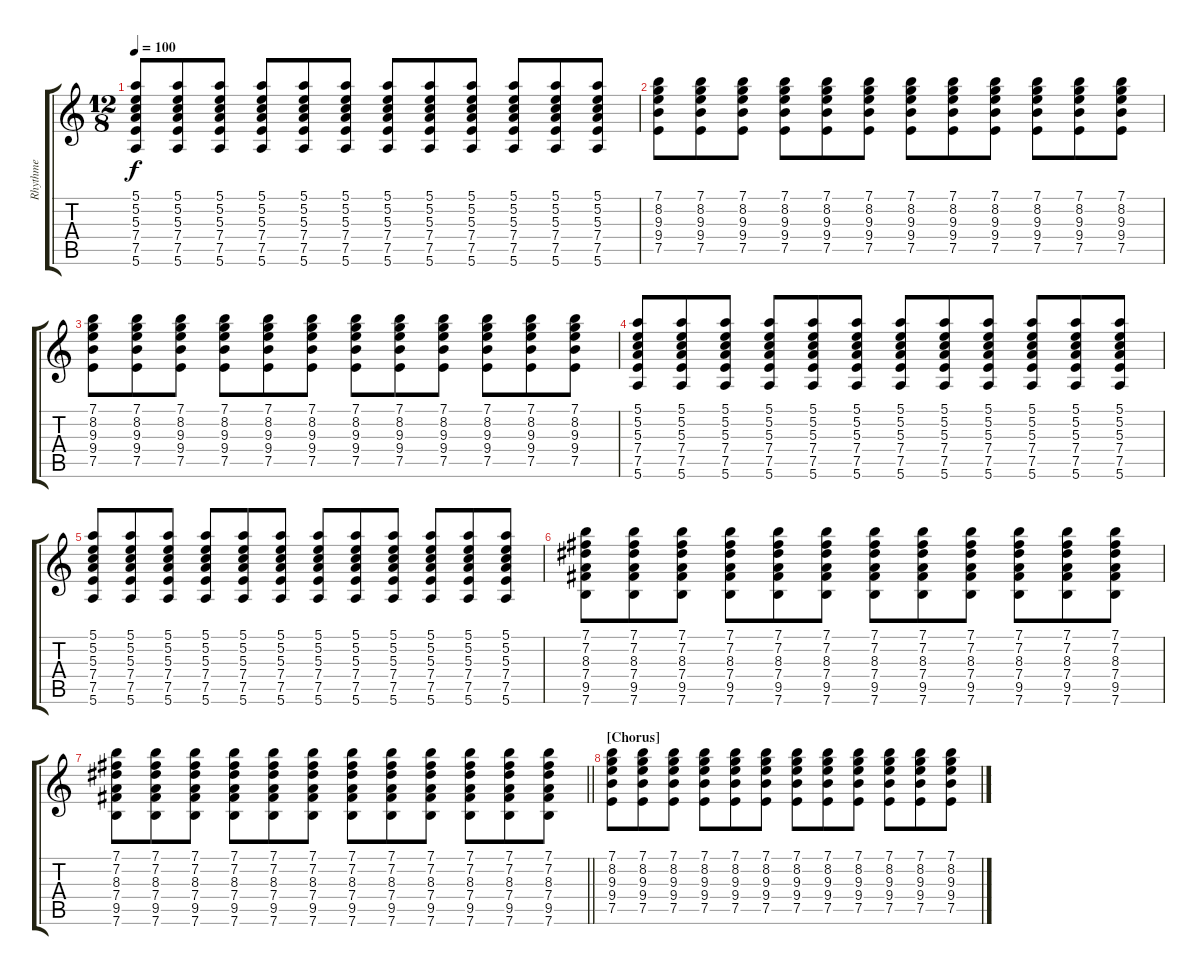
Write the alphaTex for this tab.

\track ("Rhythme" "Rhythme") {instrument electricguitarjazz}
\staff {score tabs}
\tuning (E4 B3 G3 D3 A2 E2) {hide}
\ts (12 8)
\tempo 100
\clef g2
\ks c
(5.1 5.2 5.3 7.4 7.5 5.6).8{dy f} (5.1 5.2 5.3 7.4 7.5 5.6).8 (5.1 5.2 5.3 7.4 7.5 5.6).8 (5.1 5.2 5.3 7.4 7.5 5.6).8 (5.1 5.2 5.3 7.4 7.5 5.6).8 (5.1 5.2 5.3 7.4 7.5 5.6).8 (5.1 5.2 5.3 7.4 7.5 5.6).8 (5.1 5.2 5.3 7.4 7.5 5.6).8 (5.1 5.2 5.3 7.4 7.5 5.6).8 (5.1 5.2 5.3 7.4 7.5 5.6).8 (5.1 5.2 5.3 7.4 7.5 5.6).8 (5.1 5.2 5.3 7.4 7.5 5.6).8 |
(7.1 8.2 9.3 9.4 7.5).8 (7.1 8.2 9.3 9.4 7.5).8 (7.1 8.2 9.3 9.4 7.5).8 (7.1 8.2 9.3 9.4 7.5).8 (7.1 8.2 9.3 9.4 7.5).8 (7.1 8.2 9.3 9.4 7.5).8 (7.1 8.2 9.3 9.4 7.5).8 (7.1 8.2 9.3 9.4 7.5).8 (7.1 8.2 9.3 9.4 7.5).8 (7.1 8.2 9.3 9.4 7.5).8 (7.1 8.2 9.3 9.4 7.5).8 (7.1 8.2 9.3 9.4 7.5).8 |
(7.1 8.2 9.3 9.4 7.5).8 (7.1 8.2 9.3 9.4 7.5).8 (7.1 8.2 9.3 9.4 7.5).8 (7.1 8.2 9.3 9.4 7.5).8 (7.1 8.2 9.3 9.4 7.5).8 (7.1 8.2 9.3 9.4 7.5).8 (7.1 8.2 9.3 9.4 7.5).8 (7.1 8.2 9.3 9.4 7.5).8 (7.1 8.2 9.3 9.4 7.5).8 (7.1 8.2 9.3 9.4 7.5).8 (7.1 8.2 9.3 9.4 7.5).8 (7.1 8.2 9.3 9.4 7.5).8 |
(5.1 5.2 5.3 7.4 7.5 5.6).8 (5.1 5.2 5.3 7.4 7.5 5.6).8 (5.1 5.2 5.3 7.4 7.5 5.6).8 (5.1 5.2 5.3 7.4 7.5 5.6).8 (5.1 5.2 5.3 7.4 7.5 5.6).8 (5.1 5.2 5.3 7.4 7.5 5.6).8 (5.1 5.2 5.3 7.4 7.5 5.6).8 (5.1 5.2 5.3 7.4 7.5 5.6).8 (5.1 5.2 5.3 7.4 7.5 5.6).8 (5.1 5.2 5.3 7.4 7.5 5.6).8 (5.1 5.2 5.3 7.4 7.5 5.6).8 (5.1 5.2 5.3 7.4 7.5 5.6).8 |
(5.1 5.2 5.3 7.4 7.5 5.6).8 (5.1 5.2 5.3 7.4 7.5 5.6).8 (5.1 5.2 5.3 7.4 7.5 5.6).8 (5.1 5.2 5.3 7.4 7.5 5.6).8 (5.1 5.2 5.3 7.4 7.5 5.6).8 (5.1 5.2 5.3 7.4 7.5 5.6).8 (5.1 5.2 5.3 7.4 7.5 5.6).8 (5.1 5.2 5.3 7.4 7.5 5.6).8 (5.1 5.2 5.3 7.4 7.5 5.6).8 (5.1 5.2 5.3 7.4 7.5 5.6).8 (5.1 5.2 5.3 7.4 7.5 5.6).8 (5.1 5.2 5.3 7.4 7.5 5.6).8 |
(7.1 7.2 8.3 7.4 9.5 7.6).8 (7.1 7.2 8.3 7.4 9.5 7.6).8 (7.1 7.2 8.3 7.4 9.5 7.6).8 (7.1 7.2 8.3 7.4 9.5 7.6).8 (7.1 7.2 8.3 7.4 9.5 7.6).8 (7.1 7.2 8.3 7.4 9.5 7.6).8 (7.1 7.2 8.3 7.4 9.5 7.6).8 (7.1 7.2 8.3 7.4 9.5 7.6).8 (7.1 7.2 8.3 7.4 9.5 7.6).8 (7.1 7.2 8.3 7.4 9.5 7.6).8 (7.1 7.2 8.3 7.4 9.5 7.6).8 (7.1 7.2 8.3 7.4 9.5 7.6).8 |
\barLineRight lightlight
(7.1 7.2 8.3 7.4 9.5 7.6).8 (7.1 7.2 8.3 7.4 9.5 7.6).8 (7.1 7.2 8.3 7.4 9.5 7.6).8 (7.1 7.2 8.3 7.4 9.5 7.6).8 (7.1 7.2 8.3 7.4 9.5 7.6).8 (7.1 7.2 8.3 7.4 9.5 7.6).8 (7.1 7.2 8.3 7.4 9.5 7.6).8 (7.1 7.2 8.3 7.4 9.5 7.6).8 (7.1 7.2 8.3 7.4 9.5 7.6).8 (7.1 7.2 8.3 7.4 9.5 7.6).8 (7.1 7.2 8.3 7.4 9.5 7.6).8 (7.1 7.2 8.3 7.4 9.5 7.6).8 |
\section ("" "[Chorus]")
(7.1 8.2 9.3 9.4 7.5).8 (7.1 8.2 9.3 9.4 7.5).8 (7.1 8.2 9.3 9.4 7.5).8 (7.1 8.2 9.3 9.4 7.5).8 (7.1 8.2 9.3 9.4 7.5).8 (7.1 8.2 9.3 9.4 7.5).8 (7.1 8.2 9.3 9.4 7.5).8 (7.1 8.2 9.3 9.4 7.5).8 (7.1 8.2 9.3 9.4 7.5).8 (7.1 8.2 9.3 9.4 7.5).8 (7.1 8.2 9.3 9.4 7.5).8 (7.1 8.2 9.3 9.4 7.5).8
